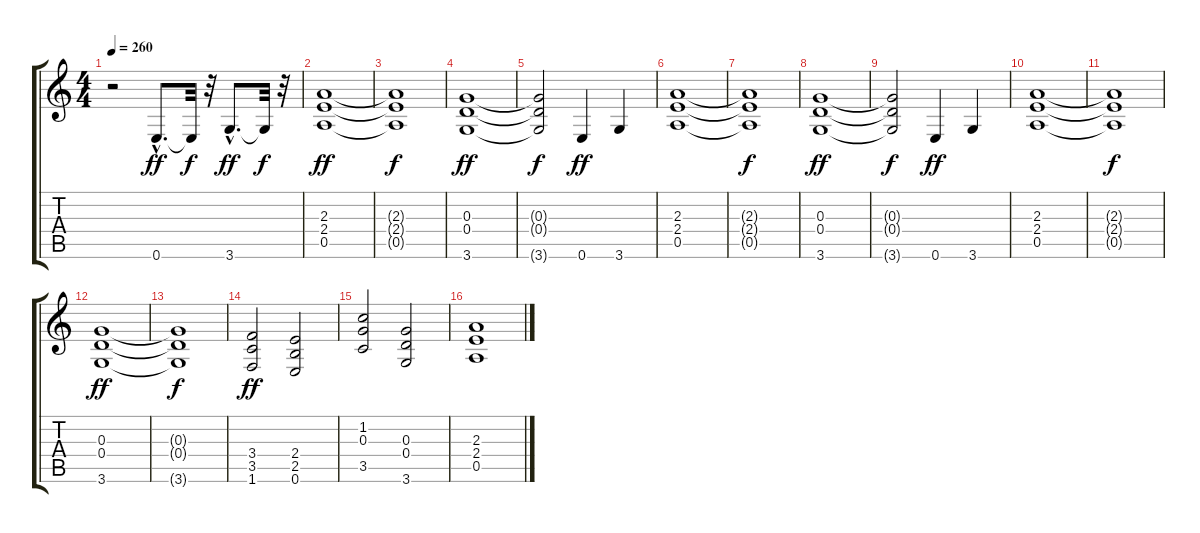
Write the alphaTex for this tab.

\track "" {instrument distortionguitar}
\staff {score tabs}
\tuning (E4 B3 G3 D3 A2 E2) {hide}
\ts (4 4)
\tempo 260
\clef g2
\ks c
r.2{dy ff instrument distortionguitar} 0.6{hac}.8{d} 0.6{t}.32{dy f} r.32 3.6{hac}.8{d dy ff} 3.6{t}.32{dy f} r.32 |
(2.3 2.4 0.5).1{dy ff} |
(2.3{t} 2.4{t} 0.5{t}).1{dy f} |
(0.3 0.4 3.6).1{dy ff} |
(0.3{t} 0.4{t} 3.6{t}).2{dy f} 0.6.4{dy ff} 3.6.4 |
(2.3 2.4 0.5).1 |
(2.3{t} 2.4{t} 0.5{t}).1{dy f} |
(0.3 0.4 3.6).1{dy ff} |
(0.3{t} 0.4{t} 3.6{t}).2{dy f} 0.6.4{dy ff} 3.6.4 |
(2.3 2.4 0.5).1 |
(2.3{t} 2.4{t} 0.5{t}).1{dy f} |
(0.3 0.4 3.6).1{dy ff} |
(0.3{t} 0.4{t} 3.6{t}).1{dy f} |
(3.4 3.5 1.6).2{dy ff} (2.4 2.5 0.6).2 |
(1.2 0.3 3.5).2 (0.3 0.4 3.6).2 |
(2.3 2.4 0.5).1
